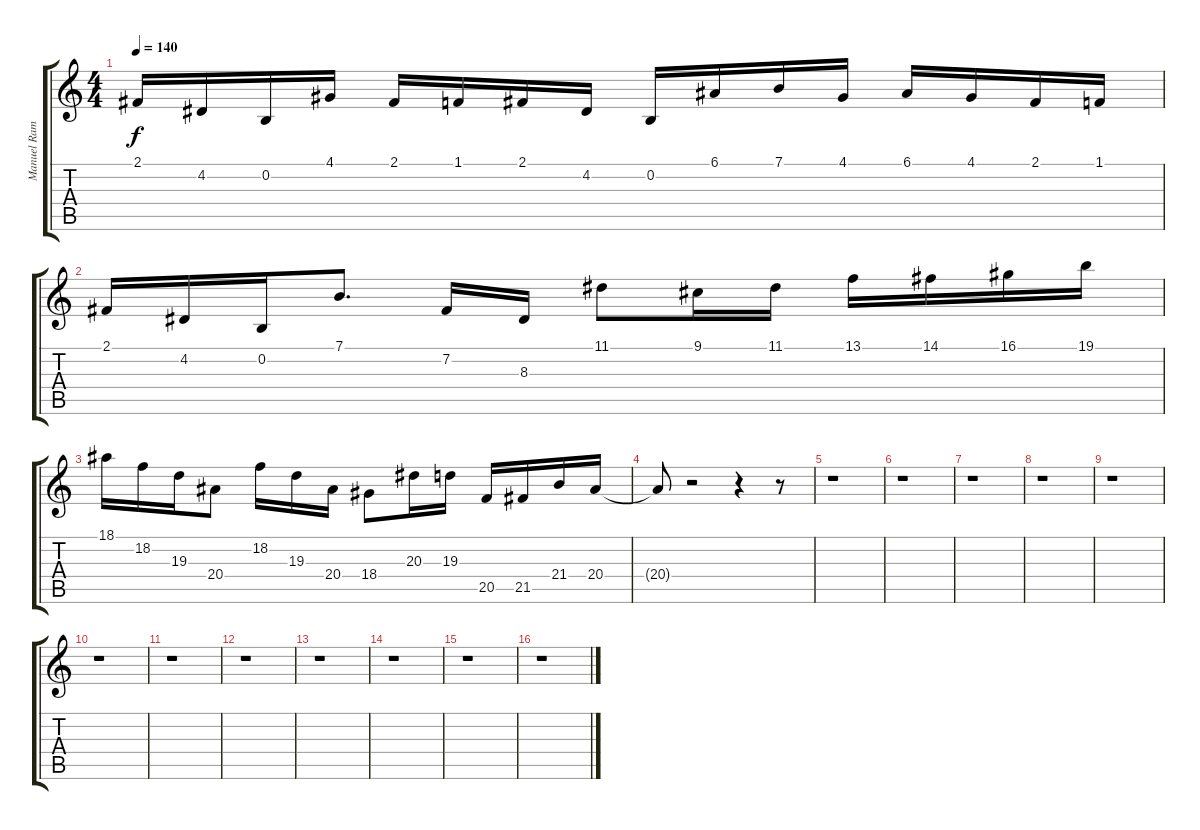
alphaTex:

\track ("Manuel Ramil" "Manuel Ram") {instrument lead2sawtooth}
\staff {score tabs}
\tuning (E4 B3 G3 D3 A2 E2) {hide}
\ts (4 4)
\tempo 140
\clef g2
\ks c
2.1.16{dy f} 4.2.16 0.2.16 4.1.16 2.1.16 1.1.16 2.1.16 4.2.16 0.2.16 6.1.16 7.1.16 4.1.16 6.1.16 4.1.16 2.1.16 1.1.16 |
2.1.16 4.2.16 0.2.16 7.1.8{d} 7.2.16 8.3.16 11.1.8 9.1.16 11.1.16 13.1.16 14.1.16 16.1.16 19.1.16 |
18.1.16 18.2.16 19.3.16 20.4.8 18.2.16 19.3.16 20.4.16 18.4.8 20.3.16 19.3.16 20.5.16 21.5.16 21.4.16 20.4.16 |
20.4{t}.8 r.2 r.4 r.8 |
r.1 |
r.1 |
r.1 |
r.1 |
r.1 |
r.1 |
r.1 |
r.1 |
r.1 |
r.1 |
r.1 |
r.1
